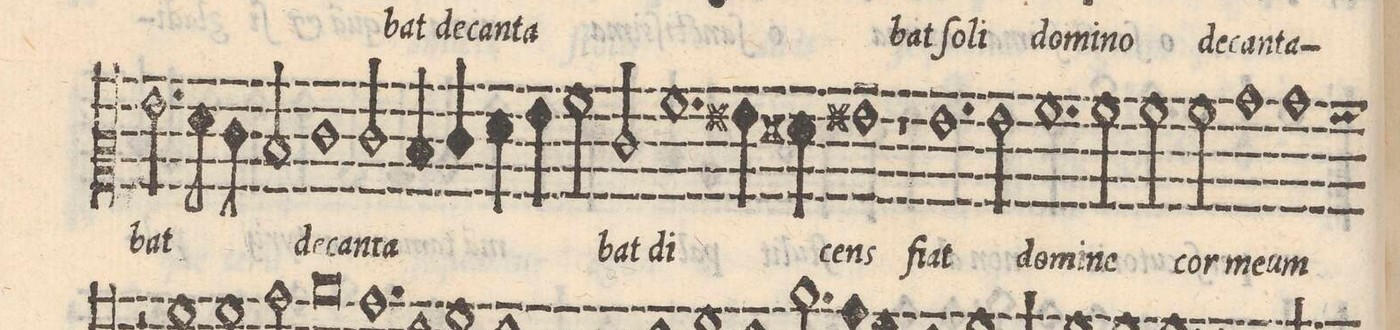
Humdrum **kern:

**kern	**text
*I"ALTVS	*
*clefC2	*
*k[]	*
*met(C|)	*
*M2/1	*
2.g\	-bat
8f\	.
8e\	.
2d/	de-
1e\	-can-
=40-	=40-
2e/	-ta-
4d/	.
4e/	.
4f\	.
4g\	.
=41-	=41-
2a\	.
2e/	bat
1.a	di-
=42-	=42-
4g#X\	.
4f#X\	.
1g#X	-cens
=43-	=43-
1r	.
1.gny	fi-
=44-	=44-
2g\	-at
1.a	do-
=45-	=45-
2a\	-mi-
2a\	-ne
2a\	cor
=46-	=46-
1b	me-
1b	-um
*custos:a	*
=47-	=47-
*-	*-
